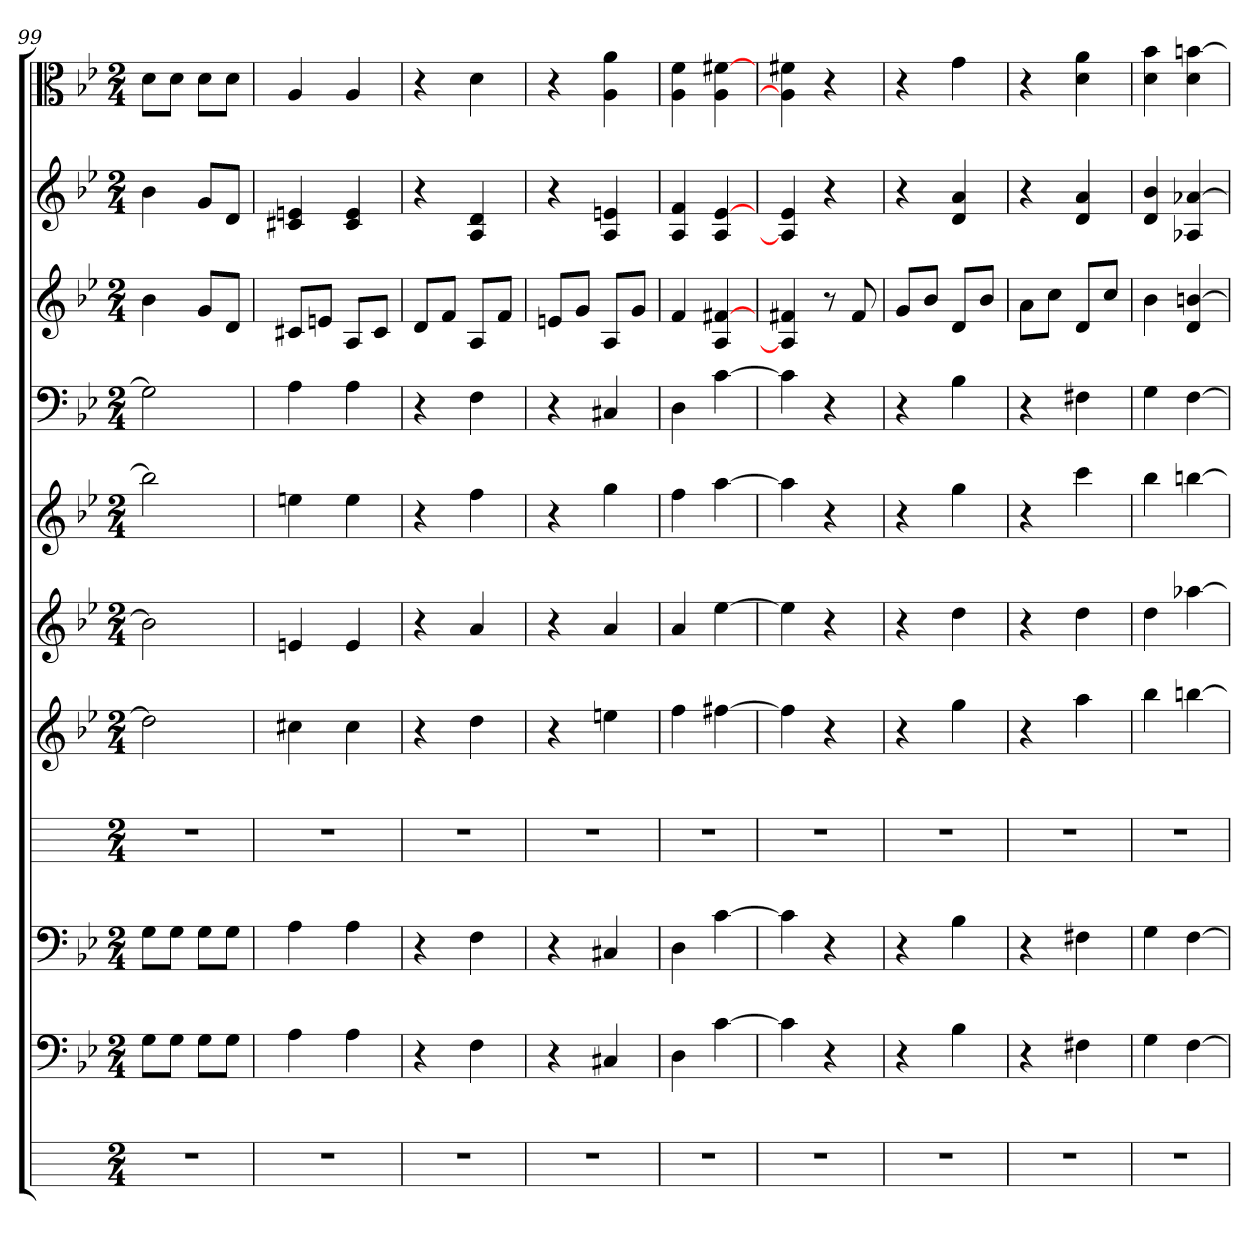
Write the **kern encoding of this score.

**kern	**kern	**kern	**kern	**kern	**kern	**kern	**kern	**kern	**kern	**kern
*part11	*part10	*part9	*part8	*part7	*part6	*part5	*part4	*part3	*part2	*part1
*staff11	*staff10	*staff9	*staff8	*staff7	*staff6	*staff5	*staff4	*staff3	*staff2	*staff1
*	*clefF4	*clefF4	*	*	*	*	*clefF4	*	*	*clefC3
*k[]	*k[b-e-]	*k[b-e-]	*k[]	*k[b-e-]	*k[b-e-]	*k[b-e-]	*k[b-e-]	*k[b-e-]	*k[b-e-]	*k[b-e-]
*M2/4	*M2/4	*M2/4	*M2/4	*M2/4	*M2/4	*M2/4	*M2/4	*M2/4	*M2/4	*M2/4
=99	=99	=99	=99	=99	=99	=99	=99	=99	=99	=99
2r	8G\L	8G\L	2r	2dd]	2b-]	2bb-]	2G]	4b-	4b-	8d\L
.	8G\J	8G\J	.	.	.	.	.	.	.	8d\J
.	8G\L	8G\L	.	.	.	.	.	8gL	8gL	8d\L
.	8G\J	8G\J	.	.	.	.	.	8dJ	8dJ	8d\J
=100	=100	=100	=100	=100	=100	=100	=100	=100	=100	=100
2r	4A	4A	2r	4cc#X	4en	4een	4A	8c#XL	4c#X 4en	4A
.	.	.	.	.	.	.	.	8enJ	.	.
.	4A	4A	.	4cc#	4e	4ee	4A	8AL	4c# 4e	4A
.	.	.	.	.	.	.	.	8c#J	.	.
=101	=101	=101	=101	=101	=101	=101	=101	=101	=101	=101
2r	4r	4r	2r	4r	4r	4r	4r	8dL	4r	4r
.	.	.	.	.	.	.	.	8fJ	.	.
.	4F	4F	.	4dd	4a	4ff	4F	8AL	4A 4d	4d
.	.	.	.	.	.	.	.	8fJ	.	.
=102	=102	=102	=102	=102	=102	=102	=102	=102	=102	=102
2r	4r	4r	2r	4r	4r	4r	4r	8enL	4r	4r
.	.	.	.	.	.	.	.	8gJ	.	.
.	4C#X	4C#X	.	4een	4a	4gg	4C#X	8AL	4A 4en	4A 4a
.	.	.	.	.	.	.	.	8gJ	.	.
=103	=103	=103	=103	=103	=103	=103	=103	=103	=103	=103
2r	4D	4D	2r	4ff	4a	4ff	4D	4f	4A 4f	4A 4f
.	[4c	[4c	.	[4ff#X	[4ee-	[4aa	[4c	4A [4f#X	4A [4e-	4A [4f#X
=104	=104	=104	=104	=104	=104	=104	=104	=104	=104	=104
2r	4c]	4c]	2r	4ff#]	4ee-]	4aa]	4c]	4A] 4f#X	4A] 4e-	4A] 4f#X
.	4r	4r	.	4r	4r	4r	4r	8r	4r	4r
.	.	.	.	.	.	.	.	8f#	.	.
=105	=105	=105	=105	=105	=105	=105	=105	=105	=105	=105
2r	4r	4r	2r	4r	4r	4r	4r	8gL	4r	4r
.	.	.	.	.	.	.	.	8b-J	.	.
.	4B-	4B-	.	4gg	4dd	4gg	4B-	8dL	4d 4a	4g
.	.	.	.	.	.	.	.	8b-J	.	.
=106	=106	=106	=106	=106	=106	=106	=106	=106	=106	=106
2r	4r	4r	2r	4r	4r	4r	4r	8aL	4r	4r
.	.	.	.	.	.	.	.	8ccJ	.	.
.	4F#X	4F#X	.	4aa	4dd	4ccc	4F#X	8dL	4d 4a	4d 4a
.	.	.	.	.	.	.	.	8ccJ	.	.
=107	=107	=107	=107	=107	=107	=107	=107	=107	=107	=107
2r	4G	4G	2r	4bb-	4dd	4bb-	4G	4b-	4d 4b-	4d 4b-
.	[4F	[4F	.	[4bbn	[4aa-X	[4bbn	[4F	4d [4bn	4A-X [4a-X	4d [4bn
=	=	=	=	=	=	=	=	=	=	=
*-	*-	*-	*-	*-	*-	*-	*-	*-	*-	*-
